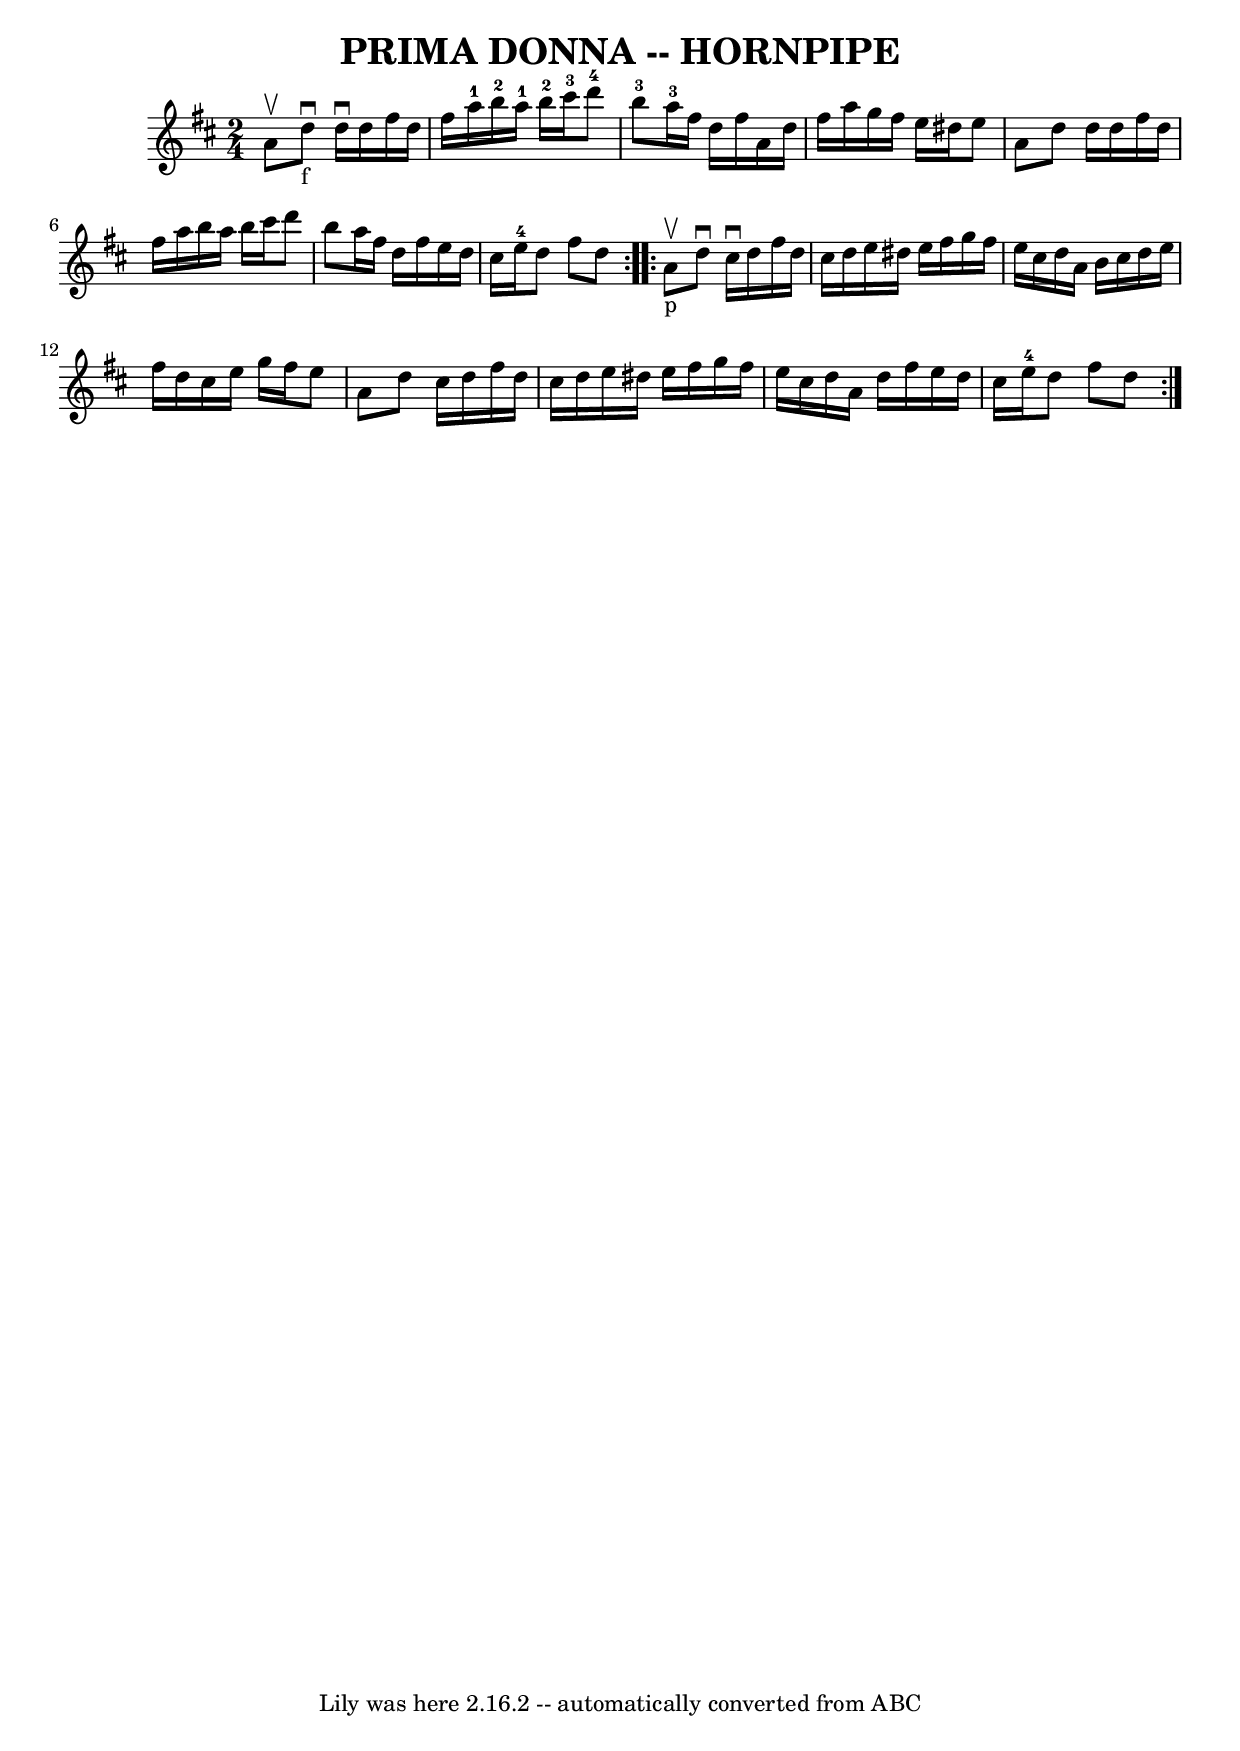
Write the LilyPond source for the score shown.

\version "2.16.2"
\include "Mammoth.ily"
\header {
  %% book = "Ryan's Mammoth Collection of Fiddle Tunes"
  crossRefNumber = "1"
  footnotes = ""
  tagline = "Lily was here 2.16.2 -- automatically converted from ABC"
  title = "PRIMA DONNA -- HORNPIPE"

}
voicedefault =  {



  \repeat volta 2 {

    \time 2/4 
    \key d \major
    a'8^\upbow       |
    d''8_"f"^\downbow   
    d''16^\downbow d''16 fis''16 d''16 fis''16 a''16-1   |
    
    b''16-2 a''16-1 b''16-2 cis'''16-3 d'''8-4 b''8 
    -3   |
    a''16-3 fis''16 d''16 fis''16 a'16 d''16   
    fis''16 a''16    |
    g''16 fis''16 e''16 dis''16 e''8    
    a'8    |
    |
    d''8 d''16 d''16 fis''16 d''16    
    fis''16 a''16    |
    b''16 a''16 b''16 cis'''16 d'''8    
    b''8    |
    a''16 fis''16 d''16 fis''16 e''16 d''16    
    cis''16 e''16-4   |
    d''8 fis''8 d''8    
  }     

  \repeat volta 2 {
    a'8_"p"^\upbow       |
    d''8^\downbow cis''16^\downbow d''16 fis''16 d''16 cis''16 d''16    |
    e''16   
    dis''16 e''16 fis''16 g''16 fis''16 e''16 cis''16    
    |
    d''16 a'16 b'16 cis''16 d''16 e''16 fis''16    
    d''16    |
    cis''16 e''16 g''16 fis''16 e''8 a'8    
    |
    |
    d''8 cis''16 d''16 fis''16 d''16 cis''16 
    d''16    |
    e''16 dis''16 e''16 fis''16 g''16 fis''16 
    e''16 cis''16    |
    d''16 a'16 d''16 fis''16 e''16    
    d''16 cis''16 e''16-4   |
    d''8 fis''8 d''8    
  }   

}

\score{
  <<

    \context Staff="default"
    {
      \voicedefault 
      
    }

  >>
  \layout {
    
  }
  \midi {
  }

}
